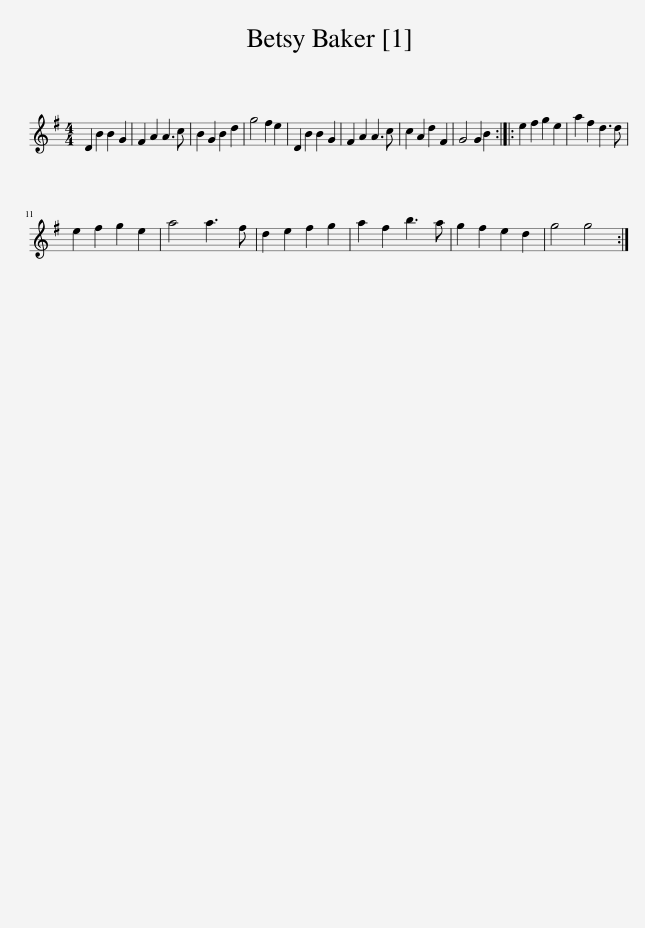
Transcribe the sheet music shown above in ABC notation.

X:1
L:1/8
M:4/4
I:linebreak $
K:G
V:1 treble
V:1
 D2 B2 B2 G2 | F2 A2 A3 c | B2 G2 B2 d2 | g4 f2 e2 | D2 B2 B2 G2 | %5
 F2 A2 A3 c | c2 A2 d2 F2 | G4 G2 B2 :: e2 f2 g2 e2 | a2 f2 d3 d |$ %10
 e2 f2 g2 e2 | a4 a3 f | d2 e2 f2 g2 | a2 f2 b3 a | g2 f2 e2 d2 | %15
 g4 g4 :| %16
